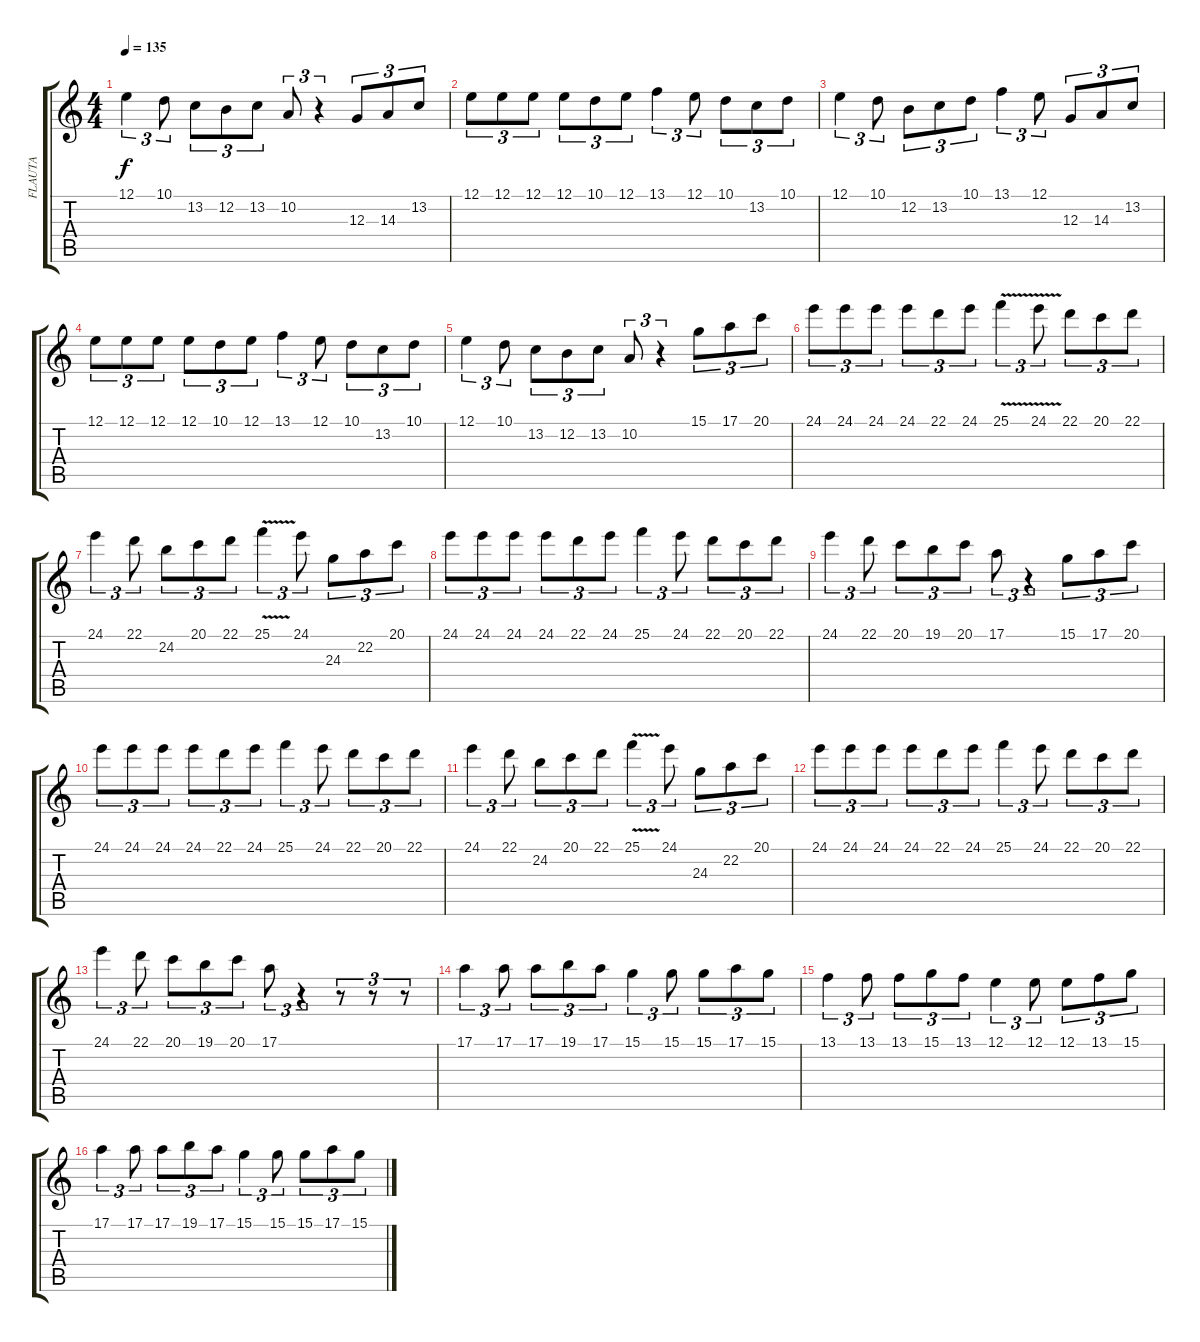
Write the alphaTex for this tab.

\track ("FLAUTA" "FLAUTA") {instrument flute}
\staff {score tabs}
\tuning (E4 B3 G3 D3 A2 E2) {hide}
\ts (4 4)
\tempo 135
\clef g2
\ks c
12.1.4{tu (3 2) dy f} 10.1.8{tu (3 2)} 13.2.8{tu (3 2)} 12.2.8{tu (3 2)} 13.2.8{tu (3 2)} 10.2.8{tu (3 2)} r.4{tu (3 2)} 12.3.8{tu (3 2)} 14.3.8{tu (3 2)} 13.2.8{tu (3 2)} |
12.1.8{tu (3 2)} 12.1.8{tu (3 2)} 12.1.8{tu (3 2)} 12.1.8{tu (3 2)} 10.1.8{tu (3 2)} 12.1.8{tu (3 2)} 13.1.4{tu (3 2)} 12.1.8{tu (3 2)} 10.1.8{tu (3 2)} 13.2.8{tu (3 2)} 10.1.8{tu (3 2)} |
12.1.4{tu (3 2)} 10.1.8{tu (3 2)} 12.2.8{tu (3 2)} 13.2.8{tu (3 2)} 10.1.8{tu (3 2)} 13.1.4{tu (3 2)} 12.1.8{tu (3 2)} 12.3.8{tu (3 2)} 14.3.8{tu (3 2)} 13.2.8{tu (3 2)} |
12.1.8{tu (3 2)} 12.1.8{tu (3 2)} 12.1.8{tu (3 2)} 12.1.8{tu (3 2)} 10.1.8{tu (3 2)} 12.1.8{tu (3 2)} 13.1.4{tu (3 2)} 12.1.8{tu (3 2)} 10.1.8{tu (3 2)} 13.2.8{tu (3 2)} 10.1.8{tu (3 2)} |
12.1.4{tu (3 2)} 10.1.8{tu (3 2)} 13.2.8{tu (3 2)} 12.2.8{tu (3 2)} 13.2.8{tu (3 2)} 10.2.8{tu (3 2)} r.4{tu (3 2)} 15.1.8{tu (3 2)} 17.1.8{tu (3 2)} 20.1.8{tu (3 2)} |
24.1.8{tu (3 2)} 24.1.8{tu (3 2)} 24.1.8{tu (3 2)} 24.1.8{tu (3 2)} 22.1.8{tu (3 2)} 24.1.8{tu (3 2)} 25.1{v}.4{tu (3 2)} 24.1{v}.8{tu (3 2)} 22.1.8{tu (3 2)} 20.1.8{tu (3 2)} 22.1.8{tu (3 2)} |
24.1.4{tu (3 2)} 22.1.8{tu (3 2)} 24.2.8{tu (3 2)} 20.1.8{tu (3 2)} 22.1.8{tu (3 2)} 25.1{v}.4{tu (3 2)} 24.1.8{tu (3 2)} 24.3.8{tu (3 2)} 22.2.8{tu (3 2)} 20.1.8{tu (3 2)} |
24.1.8{tu (3 2)} 24.1.8{tu (3 2)} 24.1.8{tu (3 2)} 24.1.8{tu (3 2)} 22.1.8{tu (3 2)} 24.1.8{tu (3 2)} 25.1.4{tu (3 2)} 24.1.8{tu (3 2)} 22.1.8{tu (3 2)} 20.1.8{tu (3 2)} 22.1.8{tu (3 2)} |
24.1.4{tu (3 2)} 22.1.8{tu (3 2)} 20.1.8{tu (3 2)} 19.1.8{tu (3 2)} 20.1.8{tu (3 2)} 17.1.8{tu (3 2)} r.4{tu (3 2)} 15.1.8{tu (3 2)} 17.1.8{tu (3 2)} 20.1.8{tu (3 2)} |
24.1.8{tu (3 2)} 24.1.8{tu (3 2)} 24.1.8{tu (3 2)} 24.1.8{tu (3 2)} 22.1.8{tu (3 2)} 24.1.8{tu (3 2)} 25.1.4{tu (3 2)} 24.1.8{tu (3 2)} 22.1.8{tu (3 2)} 20.1.8{tu (3 2)} 22.1.8{tu (3 2)} |
24.1.4{tu (3 2)} 22.1.8{tu (3 2)} 24.2.8{tu (3 2)} 20.1.8{tu (3 2)} 22.1.8{tu (3 2)} 25.1{v}.4{tu (3 2)} 24.1.8{tu (3 2)} 24.3.8{tu (3 2)} 22.2.8{tu (3 2)} 20.1.8{tu (3 2)} |
24.1.8{tu (3 2)} 24.1.8{tu (3 2)} 24.1.8{tu (3 2)} 24.1.8{tu (3 2)} 22.1.8{tu (3 2)} 24.1.8{tu (3 2)} 25.1.4{tu (3 2)} 24.1.8{tu (3 2)} 22.1.8{tu (3 2)} 20.1.8{tu (3 2)} 22.1.8{tu (3 2)} |
24.1.4{tu (3 2)} 22.1.8{tu (3 2)} 20.1.8{tu (3 2)} 19.1.8{tu (3 2)} 20.1.8{tu (3 2)} 17.1.8{tu (3 2)} r.4{tu (3 2)} r.8{tu (3 2)} r.8{tu (3 2)} r.8{tu (3 2)} |
17.1.4{tu (3 2)} 17.1.8{tu (3 2)} 17.1.8{tu (3 2)} 19.1.8{tu (3 2)} 17.1.8{tu (3 2)} 15.1.4{tu (3 2)} 15.1.8{tu (3 2)} 15.1.8{tu (3 2)} 17.1.8{tu (3 2)} 15.1.8{tu (3 2)} |
13.1.4{tu (3 2)} 13.1.8{tu (3 2)} 13.1.8{tu (3 2)} 15.1.8{tu (3 2)} 13.1.8{tu (3 2)} 12.1.4{tu (3 2)} 12.1.8{tu (3 2)} 12.1.8{tu (3 2)} 13.1.8{tu (3 2)} 15.1.8{tu (3 2)} |
17.1.4{tu (3 2)} 17.1.8{tu (3 2)} 17.1.8{tu (3 2)} 19.1.8{tu (3 2)} 17.1.8{tu (3 2)} 15.1.4{tu (3 2)} 15.1.8{tu (3 2)} 15.1.8{tu (3 2)} 17.1.8{tu (3 2)} 15.1.8{tu (3 2)}
